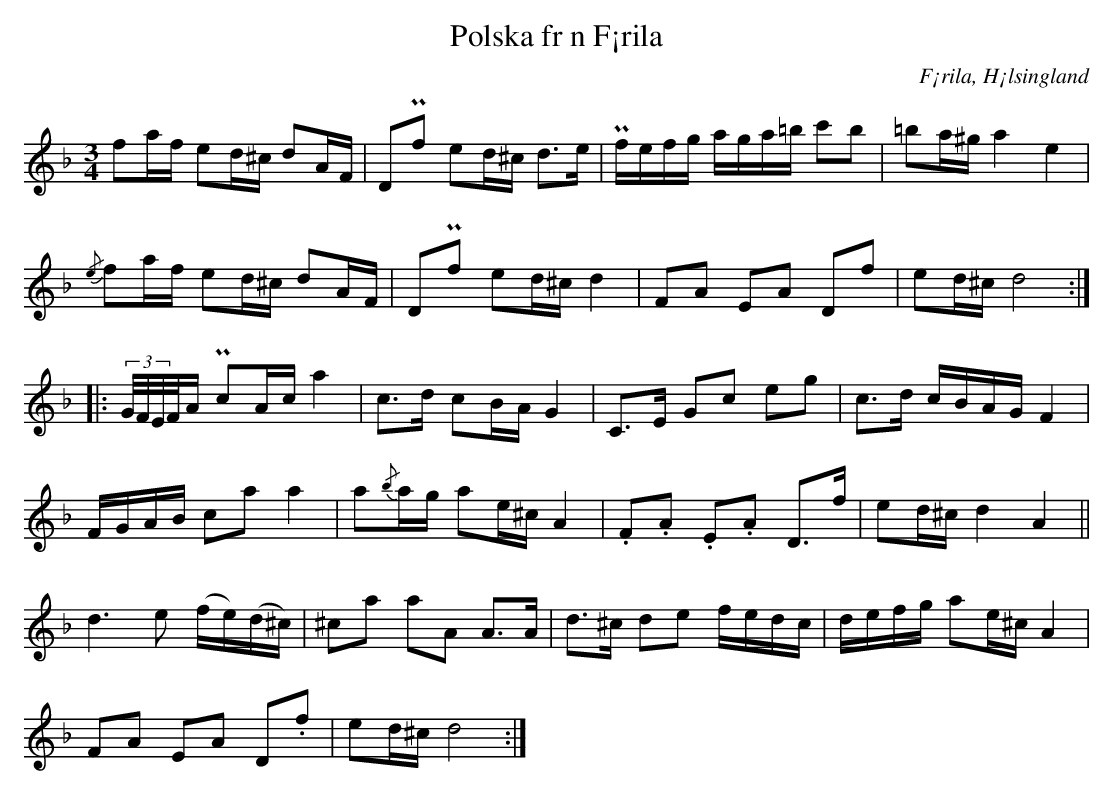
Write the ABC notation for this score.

X:1
T: Polska fr n F¡rila
O: F¡rila, H¡lsingland
M: 3/4
L: 1/16
K: Dm
f2af e2d^c d2AF | D2Pf2 e2d^c d2>e2 | Pfefg aga=b c'2b2 | =b2a^g a4 e4 |
{/e}f2af e2d^c d2AF | D2Pf2 e2d^c d4 | F2A2 E2A2 D2f2 | e2d^c d8 ::
(3G/F/E/F/A Pc2Ac a4 | c2>d2 c2BA G4 | C2>E2 G2c2 e2g2 | c2>d2 cBAG F4 |
FGAB c2a2 a4 | a2{/b}ag a2e^c A4 | .F2.A2 .E2.A2 D2>f2 | e2d^c d4 A4 ||
d6e2 (fe)(d^c) | ^c2a2 a2A2 A2>A2 | d2>^c2 d2e2 fedc | defg a2e^c A4 |
F2A2 E2A2 D2.f2 | e2d^c d8 :|
